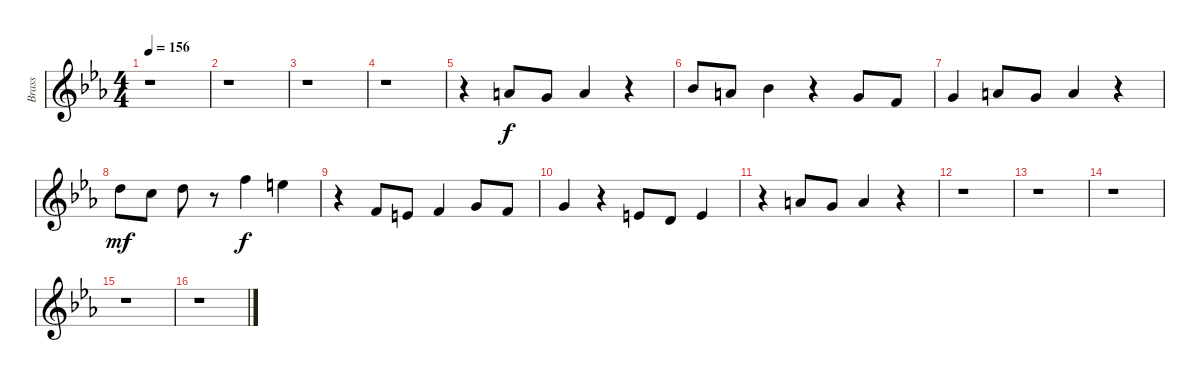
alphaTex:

\track ("Brass" "Brass") {instrument tuba}
\staff {score}
\tuning (D4 A3 F3 C3 G2 D2) {hide}
\ts (4 4)
\tempo 156
\clef g2
\ks cminor
r.1{dy f} |
r.1 |
r.1 |
r.1 |
r.4 7.1.8 5.1.8 7.1.4 r.4 |
8.1.8 7.1.8 8.1.4 r.4 5.1.8 3.1.8 |
5.1.4 7.1.8 5.1.8 7.1.4 r.4 |
17.2.8{dy mf} 15.2.8 17.2.8 r.8 15.1.4{dy f} 14.1.4 |
r.4 8.2.8 7.2.8 8.2.4 10.2.8 8.2.8 |
10.2.4 r.4 7.2.8 5.2.8 7.2.4 |
r.4 7.1.8 5.1.8 7.1.4 r.4 |
r.1 |
r.1 |
r.1 |
r.1 |
r.1
